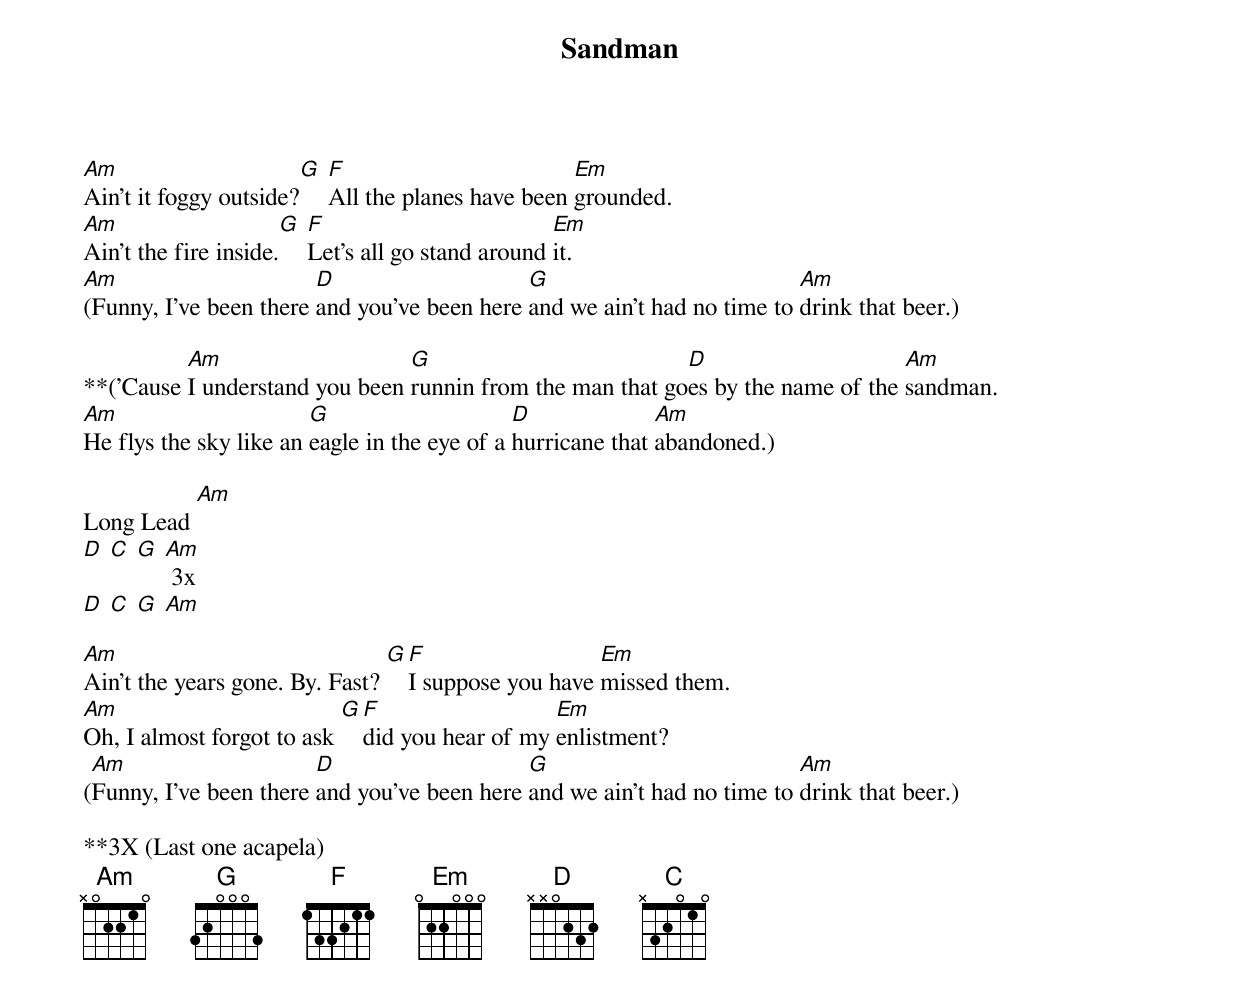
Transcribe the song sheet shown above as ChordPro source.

{title:Sandman}
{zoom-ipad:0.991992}

[Am]Ain't it foggy outside?[G] [F]All the planes have been [Em]grounded.
[Am]Ain't the fire inside.[G] [F]Let's all go stand around [Em]it.
[Am](Funny, I've been there [D]and you've been here [G]and we ain't had no time to [Am]drink that beer.)

**('Cause [Am]I understand you been [G]runnin from the man that go[D]es by the name of the [Am]sandman.
[Am]He flys the sky like an [G]eagle in the eye of a [D]hurricane that [Am]abandoned.)

Long Lead [Am]
[D] [C] [G] [Am] 3x
[D] [C] [G] [Am]

[Am]Ain't the years gone. By. Fast? [G][F]I suppose you have [Em]missed them.
[Am]Oh, I almost forgot to ask [G][F]did you hear of my [Em]enlistment?
([Am]Funny, I've been there [D]and you've been here [G]and we ain't had no time to [Am]drink that beer.)

**3X (Last one acapela)
